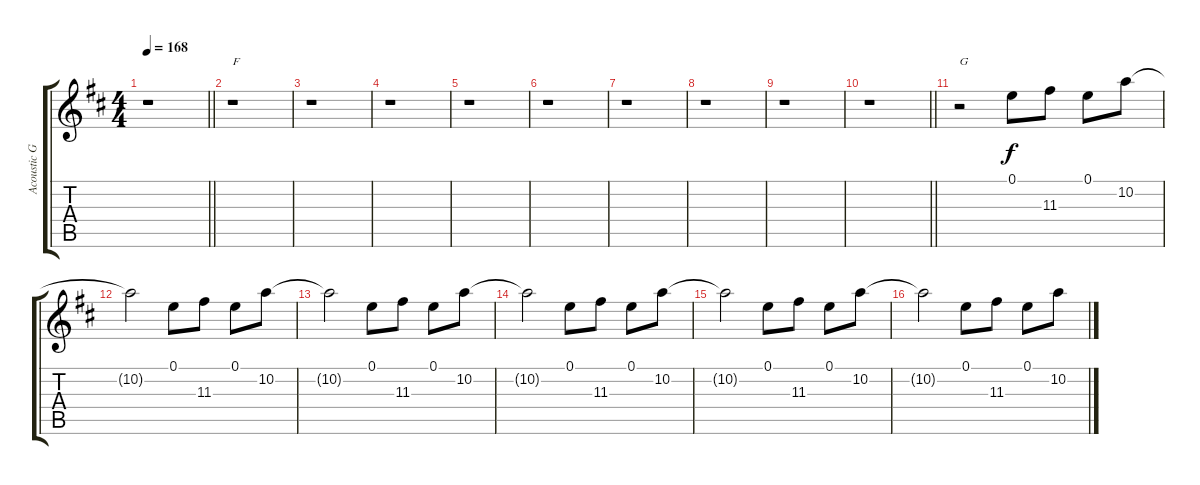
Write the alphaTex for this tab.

\track ("Acoustic Guitar" "Acoustic G") {instrument distortionguitar}
\staff {score tabs}
\tuning (E4 B3 G3 D3 A2 E2) {hide}
\ts (4 4)
\tempo 168
\clef g2
\barLineRight lightlight
\ks d
r.1{dy f} |
r.1{txt "F"} |
r.1 |
r.1 |
r.1 |
r.1 |
r.1 |
r.1 |
r.1 |
\barLineRight lightlight
r.1 |
r.2{txt "G"} 0.1.8 11.3.8 0.1.8 10.2.8 |
10.2{t}.2 0.1.8 11.3.8 0.1.8 10.2.8 |
10.2{t}.2 0.1.8 11.3.8 0.1.8 10.2.8 |
10.2{t}.2 0.1.8 11.3.8 0.1.8 10.2.8 |
10.2{t}.2 0.1.8 11.3.8 0.1.8 10.2.8 |
10.2{t}.2 0.1.8 11.3.8 0.1.8 10.2.8
